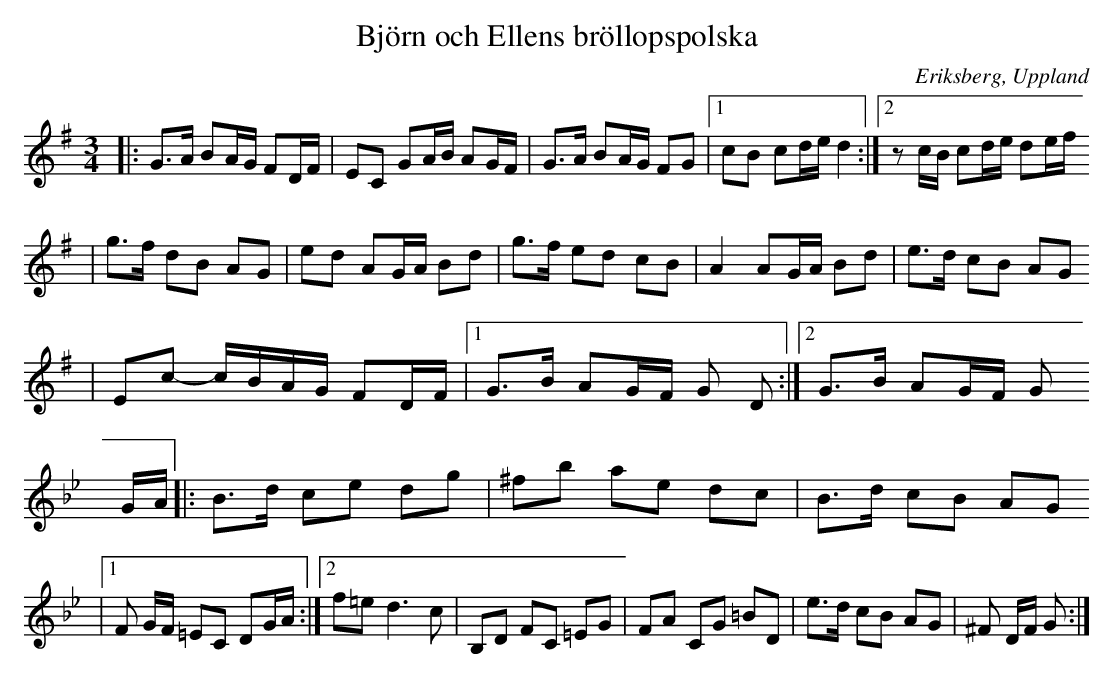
X:1
T:Björn och Ellens bröllopspolska
O:Eriksberg, Uppland
M:3/4
L:1/8
K:G
|: G>A BA/G/ FD/F/    | EC GA/B/ AG/F/                | G>A BA/G/ FG |1 cB cd/e/ d2 :|2 z c/B/ cd/e/ de/f/
| g>f dB AG                 | ed AG/A/ Bd                     | g>f ed cB         | A2 AG/A/ Bd  | e>d cB AG
| Ec- c/B/A/G/ FD/F/ |1 G>B AG/F/ G D               :|2 G>B AG/F/ G
[K: Gm] G/A/              |: B>d ce dg                         | ^fb ae dc         | B>d cB AG
|1 F G/F/ =EC DG/A/ :|2 f=e d3 c                          | B,D FC =EG      | FA CG =BD     | e>d cB AG       | ^F D/F/ G                     :|
